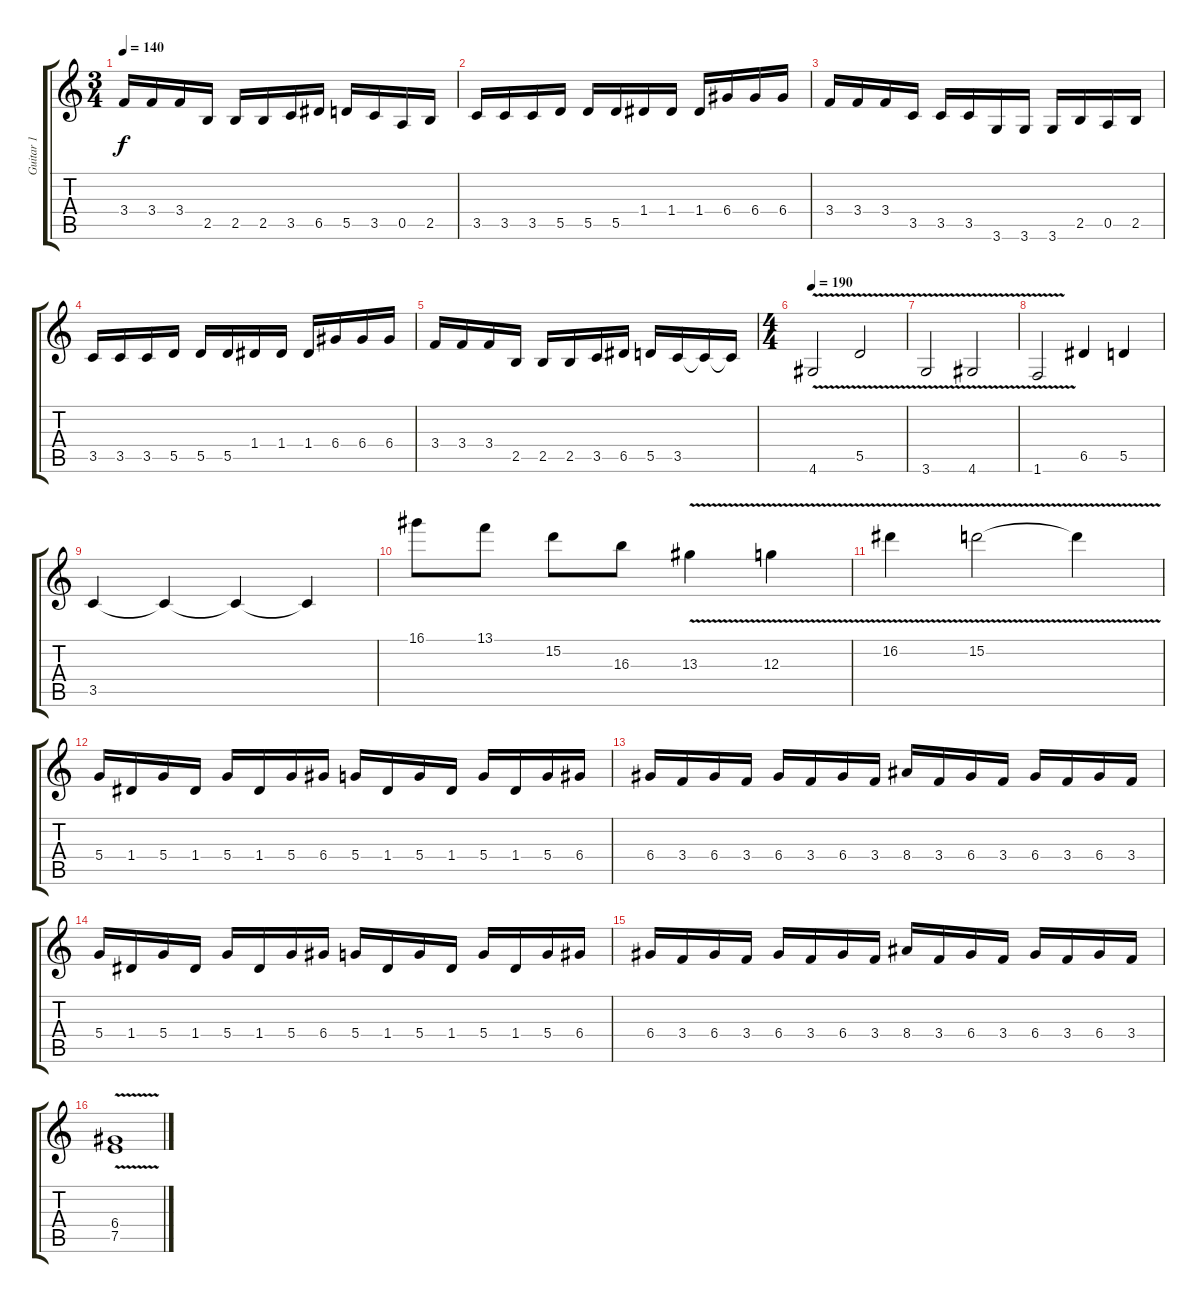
\track ("Guitar 1" "Guitar 1") {instrument distortionguitar}
\staff {score tabs}
\tuning (E4 B3 G3 D3 A2 E2) {hide}
\ts (3 4)
\tempo 140
\clef g2
\ks c
3.4.16{dy f} 3.4.16 3.4.16 2.5.16 2.5.16 2.5.16 3.5.16 6.5.16 5.5.16 3.5.16 0.5.16 2.5.16 |
3.5.16 3.5.16 3.5.16 5.5.16 5.5.16 5.5.16 1.4.16 1.4.16 1.4.16 6.4.16 6.4.16 6.4.16 |
3.4.16 3.4.16 3.4.16 3.5.16 3.5.16 3.5.16 3.6.16 3.6.16 3.6.16 2.5.16 0.5.16 2.5.16 |
3.5.16 3.5.16 3.5.16 5.5.16 5.5.16 5.5.16 1.4.16 1.4.16 1.4.16 6.4.16 6.4.16 6.4.16 |
3.4.16 3.4.16 3.4.16 2.5.16 2.5.16 2.5.16 3.5.16 6.5.16 5.5.16 3.5.16 3.5{t}.16 3.5{t}.16 |
\ts (4 4)
\tempo 190
4.6{v}.2 5.5{v}.2 |
3.6{v}.2 4.6{v}.2 |
1.6{v}.2 6.5.4 5.5.4 |
3.5.4 3.5{t}.4 3.5{t}.4 3.5{t}.4 |
16.1.8 13.1.8 15.2.8 16.3.8 13.3{v}.4 12.3{v}.4 |
16.2{v}.4 15.2{v}.2 15.2{t}.4 |
5.4.16 1.4.16 5.4.16 1.4.16 5.4.16 1.4.16 5.4.16 6.4.16 5.4.16 1.4.16 5.4.16 1.4.16 5.4.16 1.4.16 5.4.16 6.4.16 |
6.4.16 3.4.16 6.4.16 3.4.16 6.4.16 3.4.16 6.4.16 3.4.16 8.4.16 3.4.16 6.4.16 3.4.16 6.4.16 3.4.16 6.4.16 3.4.16 |
5.4.16 1.4.16 5.4.16 1.4.16 5.4.16 1.4.16 5.4.16 6.4.16 5.4.16 1.4.16 5.4.16 1.4.16 5.4.16 1.4.16 5.4.16 6.4.16 |
6.4.16 3.4.16 6.4.16 3.4.16 6.4.16 3.4.16 6.4.16 3.4.16 8.4.16 3.4.16 6.4.16 3.4.16 6.4.16 3.4.16 6.4.16 3.4.16 |
(6.4 7.5{v}).1
